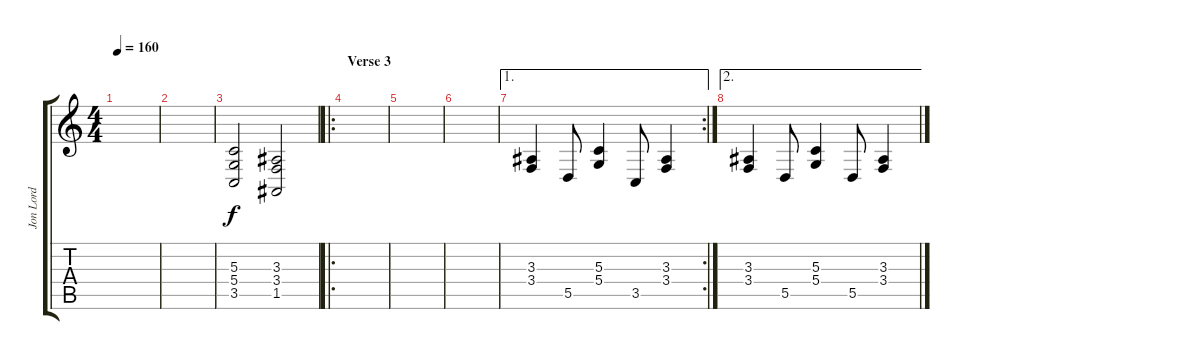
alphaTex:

\track ("Jon Lord" "Jon Lord") {instrument rockorgan}
\staff {score tabs}
\tuning (E4 B3 G3 D3 A2 E2) {hide}
\ts (4 4)
\tempo 160
\clef g2
\ks c
|
|
(5.3 5.4 3.5).2 (3.3 3.4 1.5).2 |
\ro
\section ("" "Verse 3")
|
|
|
\ae 1
\rc 2
(3.3 3.4).4 5.5.8 (5.3 5.4).4 3.5.8 (3.3 3.4).4 |
\ae 2
(3.3 3.4).4 5.5.8 (5.3 5.4).4 5.5.8 (3.3 3.4).4
